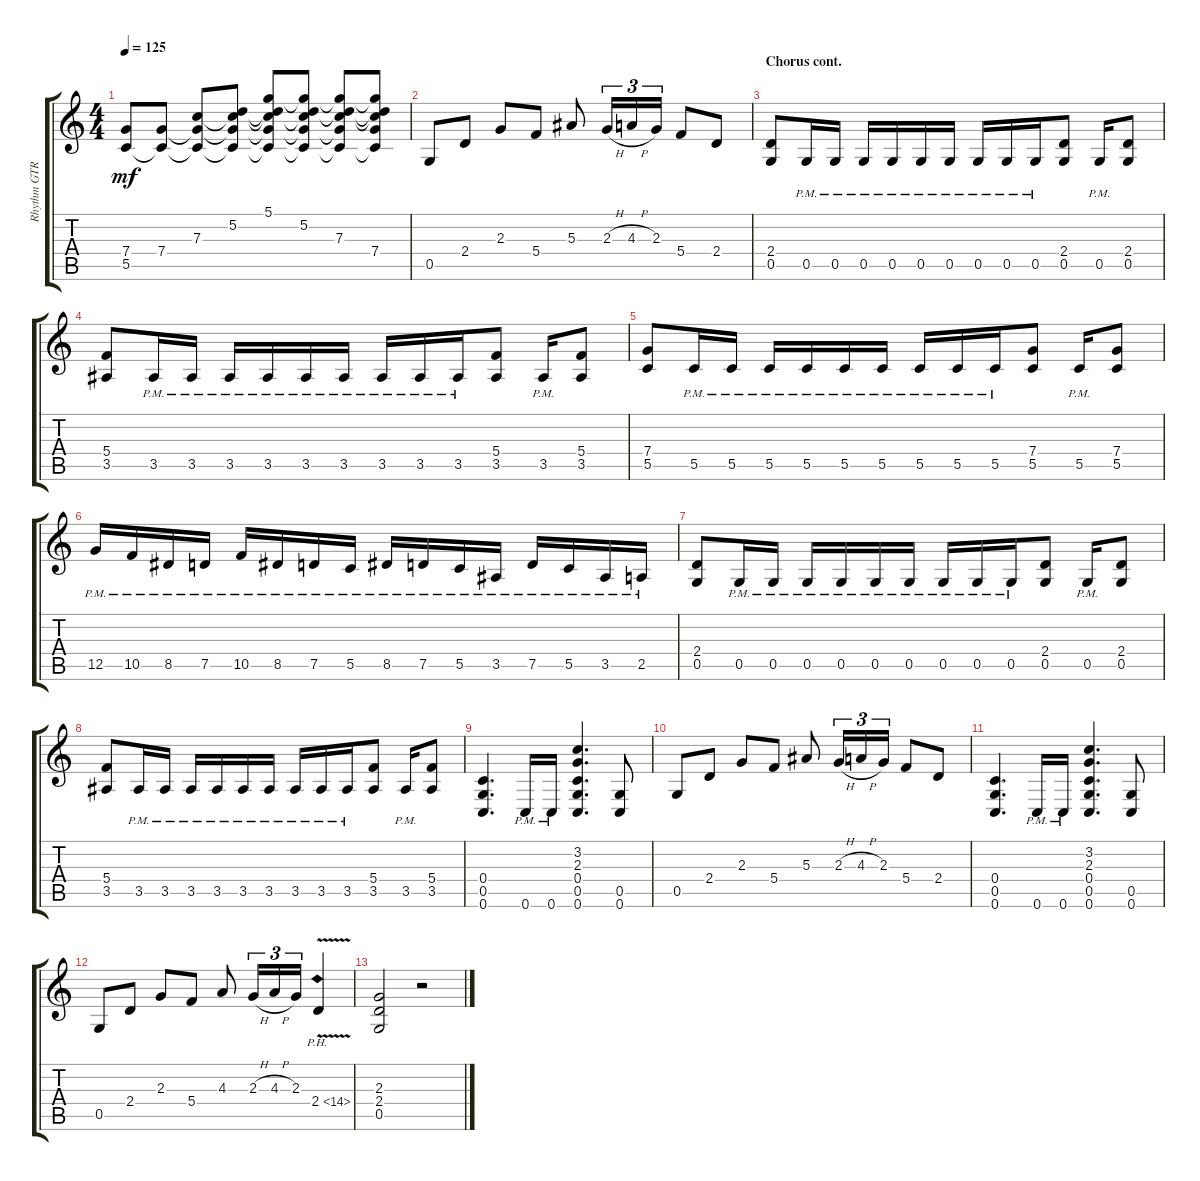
\track ("Rhythm GTR 2" "Rhythm GTR") {instrument distortionguitar}
\staff {score tabs}
\tuning (D4 A3 F3 C3 G2 C2) {hide}
\ts (4 4)
\tempo 125
\clef g2
\ks aminor
(7.4 5.5).8{dy mf} (7.4 5.5{t}).8 (7.3 7.4{t} 5.5{t}).8 (5.2 7.3{t} 7.4{t} 5.5{t}).8 (5.1 5.2{t} 7.3{t} 7.4{t} 5.5{t}).8 (5.1{t} 5.2 7.3{t} 7.4{t} 5.5{t}).8 (5.1{t} 5.2{t} 7.3 7.4{t} 5.5{t}).8 (5.1{t} 5.2{t} 7.3{t} 7.4 5.5{t}).8 |
0.5.8 2.4.8 2.3.8 5.4.8 5.3.8 2.3{h}.16{tu (3 2)} 4.3{h}.16{tu (3 2)} 2.3.16{tu (3 2)} 5.4.8 2.4.8 |
\section ("" "Chorus cont.")
(2.4 0.5).8 0.5{pm}.16 0.5{pm}.16 0.5{pm}.16 0.5{pm}.16 0.5{pm}.16 0.5{pm}.16 0.5{pm}.16 0.5{pm}.16 0.5{pm}.16 (2.4 0.5).8 0.5{pm}.16 (2.4 0.5).8 |
(5.4 3.5).8 3.5{pm}.16 3.5{pm}.16 3.5{pm}.16 3.5{pm}.16 3.5{pm}.16 3.5{pm}.16 3.5{pm}.16 3.5{pm}.16 3.5{pm}.16 (5.4 3.5).8 3.5{pm}.16 (5.4 3.5).8 |
(7.4 5.5).8 5.5{pm}.16 5.5{pm}.16 5.5{pm}.16 5.5{pm}.16 5.5{pm}.16 5.5{pm}.16 5.5{pm}.16 5.5{pm}.16 5.5{pm}.16 (7.4 5.5).8 5.5{pm}.16 (7.4 5.5).8 |
12.5{pm}.16 10.5{pm}.16 8.5{pm}.16 7.5{pm}.16 10.5{pm}.16 8.5{pm}.16 7.5{pm}.16 5.5{pm}.16 8.5{pm}.16 7.5{pm}.16 5.5{pm}.16 3.5{pm}.16 7.5{pm}.16 5.5{pm}.16 3.5{pm}.16 2.5{pm}.16 |
(2.4 0.5).8 0.5{pm}.16 0.5{pm}.16 0.5{pm}.16 0.5{pm}.16 0.5{pm}.16 0.5{pm}.16 0.5{pm}.16 0.5{pm}.16 0.5{pm}.16 (2.4 0.5).8 0.5{pm}.16 (2.4 0.5).8 |
(5.4 3.5).8 3.5{pm}.16 3.5{pm}.16 3.5{pm}.16 3.5{pm}.16 3.5{pm}.16 3.5{pm}.16 3.5{pm}.16 3.5{pm}.16 3.5{pm}.16 (5.4 3.5).8 3.5{pm}.16 (5.4 3.5).8 |
(0.4 0.5 0.6).4{d} 0.6{pm}.16 0.6{pm}.16 (3.2 2.3 0.4 0.5 0.6).4{d} (0.5 0.6).8 |
0.5.8 2.4.8 2.3.8 5.4.8 5.3.8 2.3{h}.16{tu (3 2)} 4.3{h}.16{tu (3 2)} 2.3.16{tu (3 2)} 5.4.8 2.4.8 |
(0.4 0.5 0.6).4{d} 0.6{pm}.16 0.6{pm}.16 (3.2 2.3 0.4 0.5 0.6).4{d} (0.5 0.6).8 |
0.5.8 2.4.8 2.3.8 5.4.8 4.3.8 2.3{h}.16{tu (3 2)} 4.3{h}.16{tu (3 2)} 2.3.16{tu (3 2)} 2.4{ph 12 v}.4 |
(2.3 2.4 0.5).2 r.2
